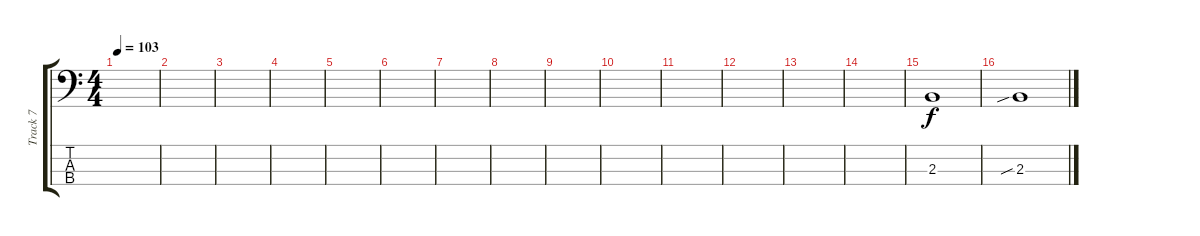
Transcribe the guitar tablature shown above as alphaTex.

\track ("Track 7" "Track 7") {instrument fretlessbass}
\staff {score tabs}
\tuning (G2 D2 A1 E1) {hide}
\ts (4 4)
\tempo 103
\clef f4
\ks c
|
|
|
|
|
|
|
|
|
|
|
|
|
|
2.3.1 |
2.3{sib}.1{dy f}
